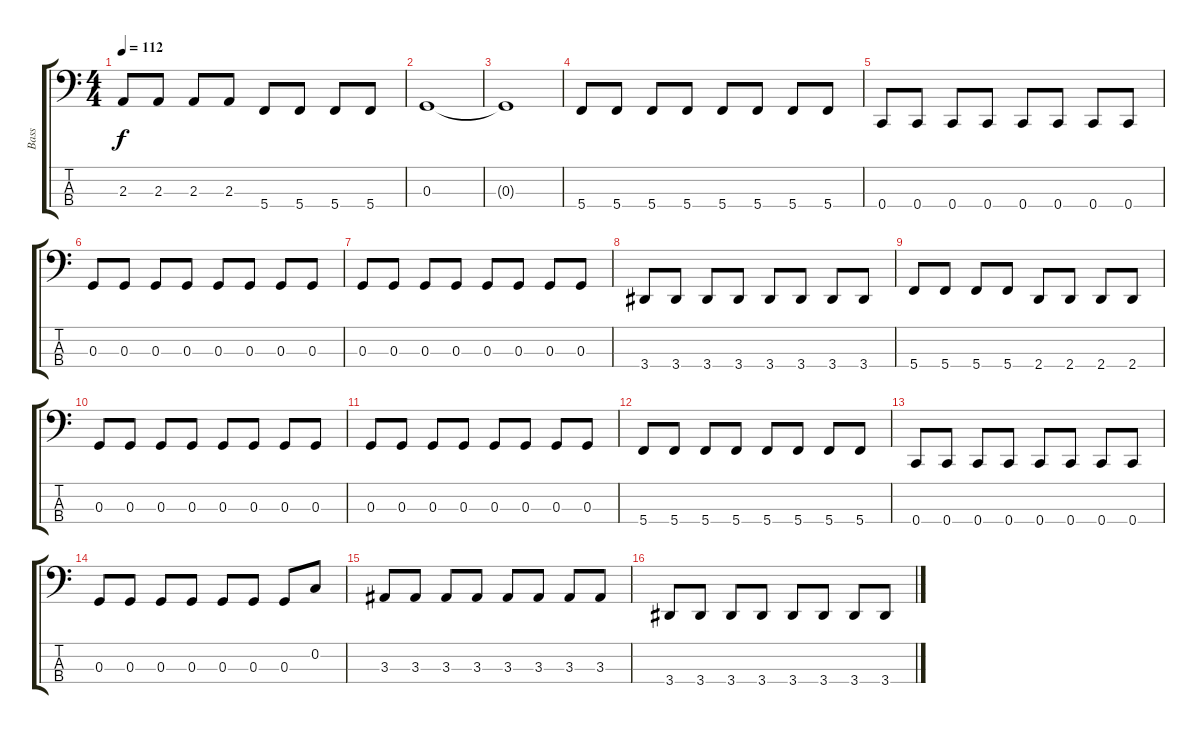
\track ("Bass" "Bass") {instrument electricbasspick}
\staff {score tabs}
\tuning (F2 C2 G1 C1) {hide}
\ts (4 4)
\tempo 112
\clef f4
\ks c
2.3.8{dy f} 2.3.8 2.3.8 2.3.8 5.4.8 5.4.8 5.4.8 5.4.8 |
0.3.1 |
0.3{t}.1 |
5.4.8 5.4.8 5.4.8 5.4.8 5.4.8 5.4.8 5.4.8 5.4.8 |
0.4.8 0.4.8 0.4.8 0.4.8 0.4.8 0.4.8 0.4.8 0.4.8 |
0.3.8 0.3.8 0.3.8 0.3.8 0.3.8 0.3.8 0.3.8 0.3.8 |
0.3.8 0.3.8 0.3.8 0.3.8 0.3.8 0.3.8 0.3.8 0.3.8 |
3.4.8 3.4.8 3.4.8 3.4.8 3.4.8 3.4.8 3.4.8 3.4.8 |
5.4.8 5.4.8 5.4.8 5.4.8 2.4.8 2.4.8 2.4.8 2.4.8 |
0.3.8 0.3.8 0.3.8 0.3.8 0.3.8 0.3.8 0.3.8 0.3.8 |
0.3.8 0.3.8 0.3.8 0.3.8 0.3.8 0.3.8 0.3.8 0.3.8 |
5.4.8 5.4.8 5.4.8 5.4.8 5.4.8 5.4.8 5.4.8 5.4.8 |
0.4.8 0.4.8 0.4.8 0.4.8 0.4.8 0.4.8 0.4.8 0.4.8 |
0.3.8 0.3.8 0.3.8 0.3.8 0.3.8 0.3.8 0.3.8 0.2.8 |
3.3.8 3.3.8 3.3.8 3.3.8 3.3.8 3.3.8 3.3.8 3.3.8 |
3.4.8 3.4.8 3.4.8 3.4.8 3.4.8 3.4.8 3.4.8 3.4.8
